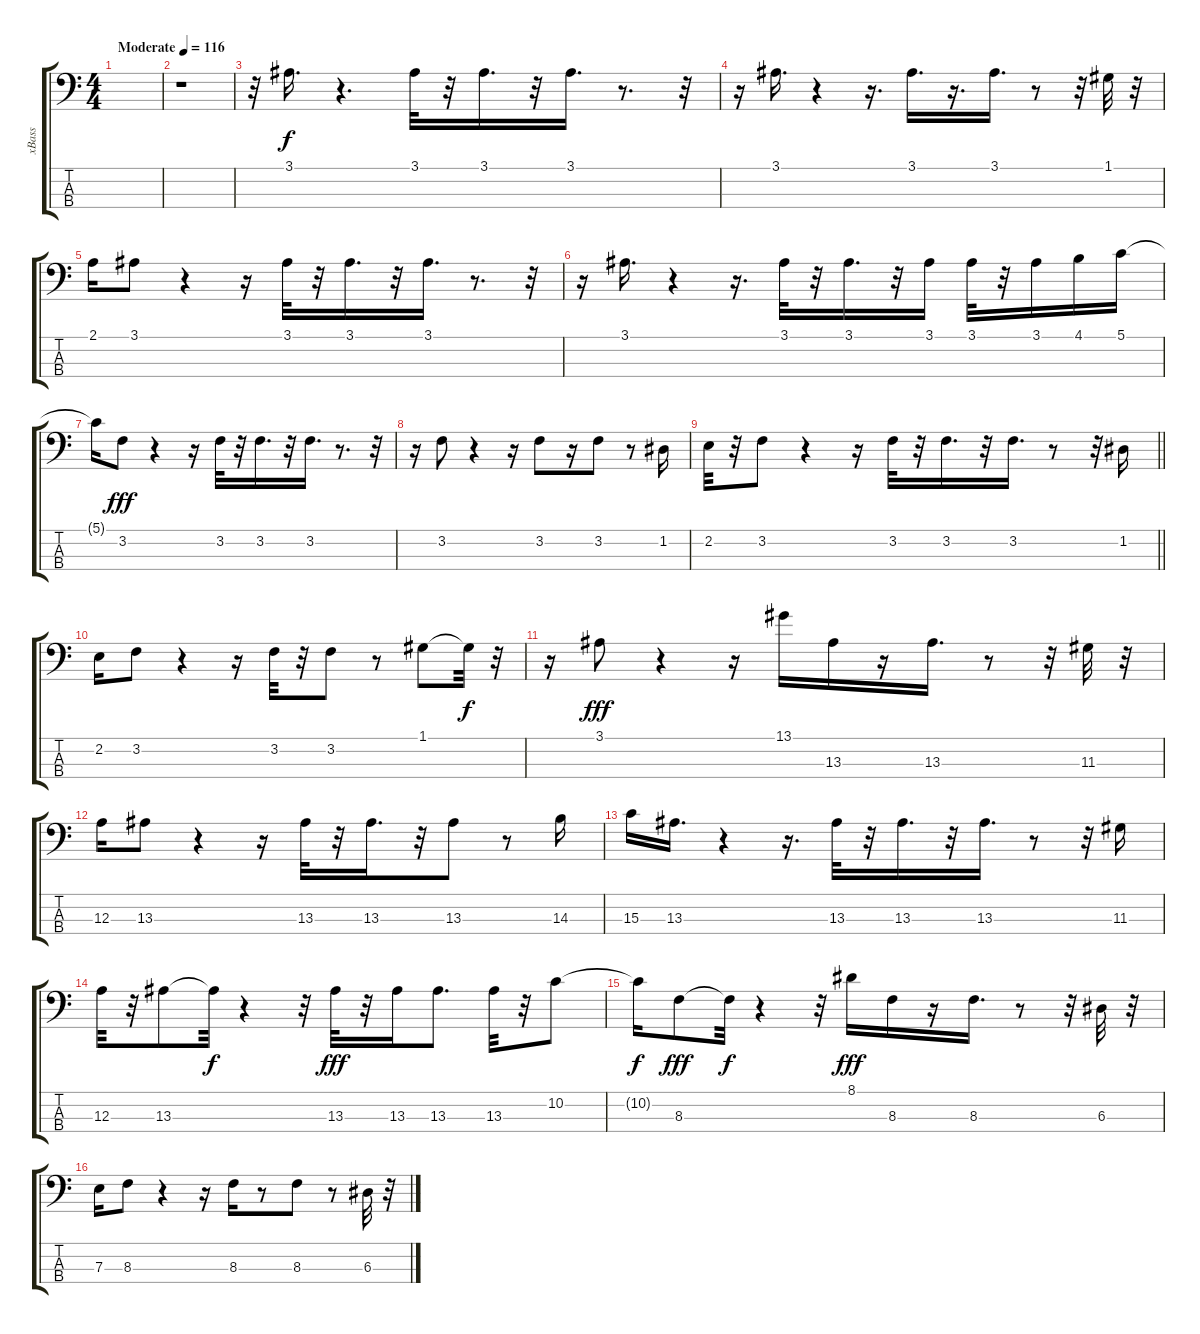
\track ("xBass" "xBass") {instrument slapbass2}
\staff {score tabs}
\tuning (G2 D2 A1 E1) {hide}
\ts (4 4)
\section ("" "")
\tempo (116 "Moderate")
\clef f4
\ks c
|
r.1 |
r.32 3.1.16{d} r.4{d} 3.1.32 r.32 3.1.16{d} r.32 3.1.16{d} r.8{d} r.32 |
r.16 3.1.16{d txt ""} r.4 r.16{d} 3.1.16{d} r.16{d} 3.1.16{d} r.8 r.32 1.1.32 r.32 |
2.1.16 3.1.8 r.4 r.16 3.1.32 r.32 3.1.16{d} r.32 3.1.16{d} r.8{d} r.32 |
r.16 3.1.16{d} r.4 r.16{d} 3.1.32 r.32 3.1.16{d} r.32 3.1.16 3.1.32 r.32 3.1.16 4.1.16 5.1.16 |
5.1{t}.16{dy f} 3.2.8{dy fff} r.4 r.16 3.2.32 r.32 3.2.16{d} r.32 3.2.16{d} r.8{d} r.32 |
r.16 3.2.8 r.4 r.16 3.2.8 r.16 3.2.8 r.8 1.2.16 |
\barLineRight lightlight
2.2.32 r.32 3.2.8 r.4 r.16 3.2.32 r.32 3.2.16{d} r.32 3.2.16{d} r.8 r.32 1.2.16 |
\section ("" "")
2.2.16 3.2.8 r.4 r.16 3.2.32 r.32 3.2.8 r.8 1.1.8 1.1{t}.32{dy f} r.32 |
r.16 3.1.8{dy fff} r.4 r.16 13.1.16 13.3.16 r.16 13.3.16{d} r.8 r.32 11.3.32 r.32 |
12.3.16 13.3.8 r.4 r.16 13.3.32 r.32 13.3.16{d} r.32 13.3.8 r.8 14.3.16 |
15.3.16 13.3.16{d} r.4 r.16{d} 13.3.32 r.32 13.3.16{d} r.32 13.3.16{d} r.8 r.32 11.3.16 |
12.3.32 r.32 13.3.8 13.3{t}.32{dy f} r.4 r.32 13.3.32{dy fff} r.32 13.3.16 13.3.8{d} 13.3.32 r.32 10.2.8 |
10.2{t}.16{dy f} 8.3.8{dy fff} 8.3{t}.32{dy f} r.4 r.32 8.1.16{dy fff} 8.3.16 r.16 8.3.16{d} r.8 r.32 6.3.32 r.32 |
7.3.16 8.3.8 r.4 r.16 8.3.16 r.8 8.3.8 r.8 6.3.32 r.32
